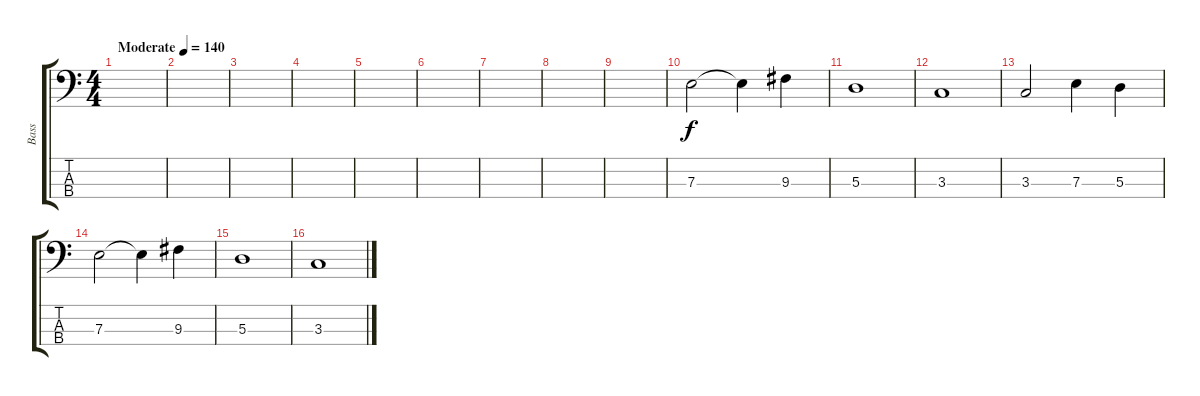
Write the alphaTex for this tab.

\track ("Bass" "Bass") {instrument electricbassfinger}
\staff {score tabs}
\tuning (G2 D2 A1 E1) {hide}
\ts (4 4)
\tempo (140 "Moderate")
\clef f4
\ks c
|
|
|
|
|
|
|
|
|
7.3.2 7.3{t}.4 9.3.4 |
5.3.1 |
3.3.1 |
3.3.2 7.3.4 5.3.4 |
7.3.2 7.3{t}.4 9.3.4 |
5.3.1 |
3.3.1
